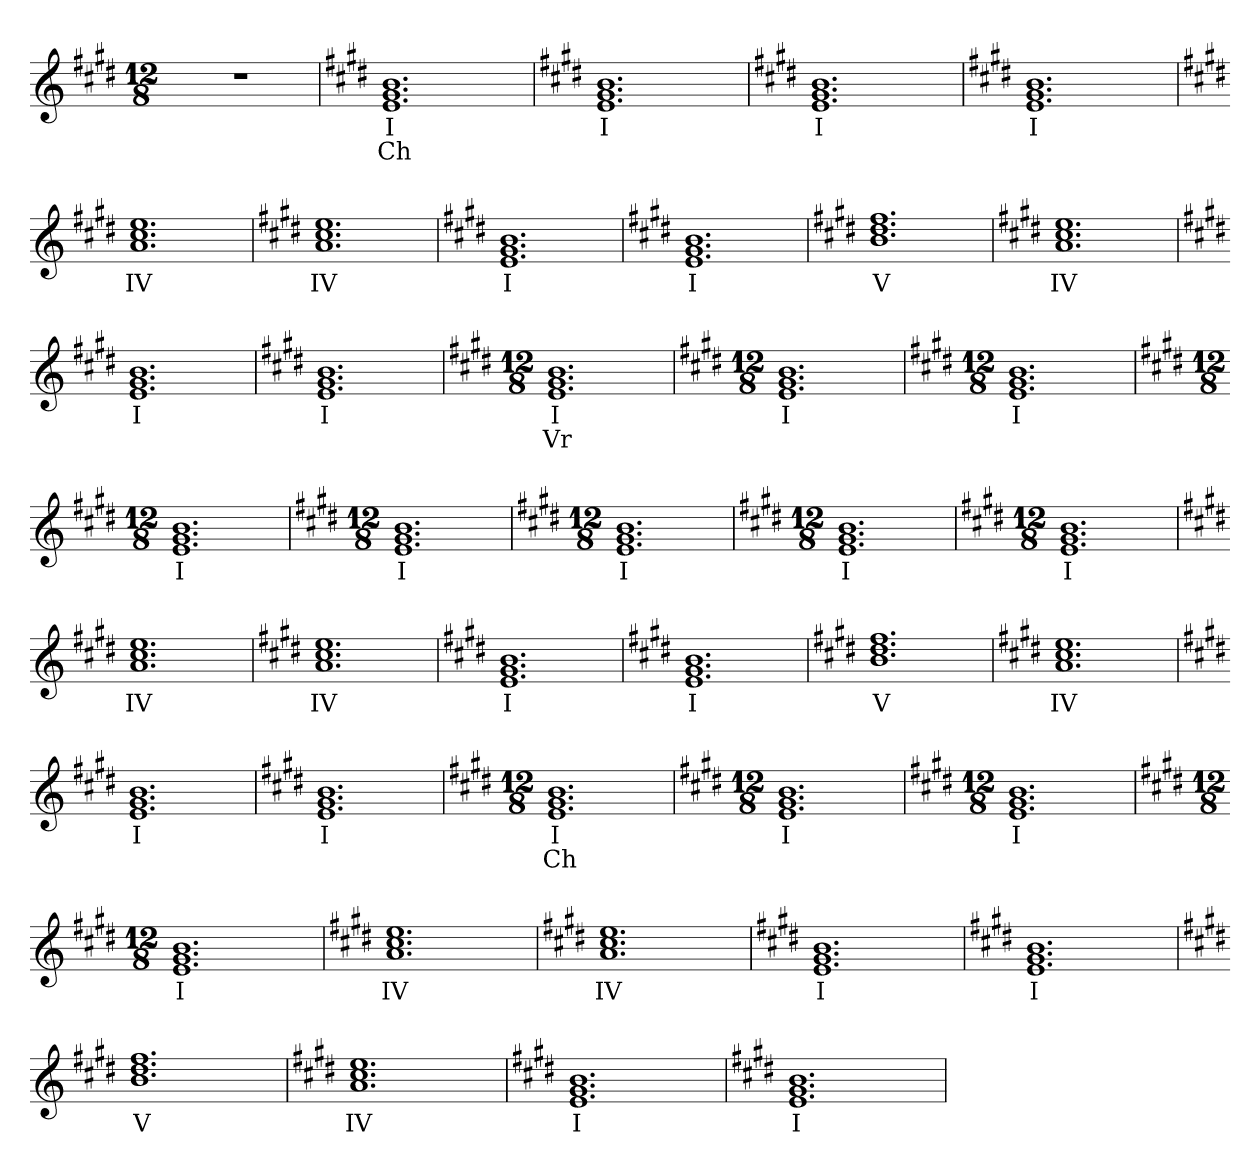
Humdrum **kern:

**kern	**text	**text
*part1	*part1	*part1
*staff1	*staff1	*staff1
*k[f#c#g#d#]	*	*
*E:	*	*
*M12/8	*	*
=	=	=
1.r	.	.
=	=	=
*k[f#c#g#d#]	*	*
*E:	*	*
1.e 1.g# 1.b	I	Ch
=	=	=
*k[f#c#g#d#]	*	*
*E:	*	*
1.e 1.g# 1.b	I	.
=	=	=
*k[f#c#g#d#]	*	*
*E:	*	*
1.e 1.g# 1.b	I	.
=	=	=
*k[f#c#g#d#]	*	*
*E:	*	*
1.e 1.g# 1.b	I	.
=	=	=
*k[f#c#g#d#]	*	*
*E:	*	*
1.a 1.cc# 1.ee	IV	.
=	=	=
*k[f#c#g#d#]	*	*
*E:	*	*
1.a 1.cc# 1.ee	IV	.
=	=	=
*k[f#c#g#d#]	*	*
*E:	*	*
1.e 1.g# 1.b	I	.
=	=	=
*k[f#c#g#d#]	*	*
*E:	*	*
1.e 1.g# 1.b	I	.
=	=	=
*k[f#c#g#d#]	*	*
*E:	*	*
1.b 1.dd# 1.ff#	V	.
=	=	=
*k[f#c#g#d#]	*	*
*E:	*	*
1.a 1.cc# 1.ee	IV	.
=	=	=
*k[f#c#g#d#]	*	*
*E:	*	*
1.e 1.g# 1.b	I	.
=	=	=
*k[f#c#g#d#]	*	*
*E:	*	*
1.e 1.g# 1.b	I	.
=	=	=
*k[f#c#g#d#]	*	*
*E:	*	*
*M12/8	*	*
1.e 1.g# 1.b	I	Vr
=	=	=
*k[f#c#g#d#]	*	*
*E:	*	*
*M12/8	*	*
1.e 1.g# 1.b	I	.
=	=	=
*k[f#c#g#d#]	*	*
*E:	*	*
*M12/8	*	*
1.e 1.g# 1.b	I	.
=	=	=
*k[f#c#g#d#]	*	*
*E:	*	*
*M12/8	*	*
1.e 1.g# 1.b	I	.
=	=	=
*k[f#c#g#d#]	*	*
*E:	*	*
*M12/8	*	*
1.e 1.g# 1.b	I	.
=	=	=
*k[f#c#g#d#]	*	*
*E:	*	*
*M12/8	*	*
1.e 1.g# 1.b	I	.
=	=	=
*k[f#c#g#d#]	*	*
*E:	*	*
*M12/8	*	*
1.e 1.g# 1.b	I	.
=	=	=
*k[f#c#g#d#]	*	*
*E:	*	*
*M12/8	*	*
1.e 1.g# 1.b	I	.
=	=	=
*k[f#c#g#d#]	*	*
*E:	*	*
1.a 1.cc# 1.ee	IV	.
=	=	=
*k[f#c#g#d#]	*	*
*E:	*	*
1.a 1.cc# 1.ee	IV	.
=	=	=
*k[f#c#g#d#]	*	*
*E:	*	*
1.e 1.g# 1.b	I	.
=	=	=
*k[f#c#g#d#]	*	*
*E:	*	*
1.e 1.g# 1.b	I	.
=	=	=
*k[f#c#g#d#]	*	*
*E:	*	*
1.b 1.dd# 1.ff#	V	.
=	=	=
*k[f#c#g#d#]	*	*
*E:	*	*
1.a 1.cc# 1.ee	IV	.
=	=	=
*k[f#c#g#d#]	*	*
*E:	*	*
1.e 1.g# 1.b	I	.
=	=	=
*k[f#c#g#d#]	*	*
*E:	*	*
1.e 1.g# 1.b	I	.
=	=	=
*k[f#c#g#d#]	*	*
*E:	*	*
*M12/8	*	*
1.e 1.g# 1.b	I	Ch
=	=	=
*k[f#c#g#d#]	*	*
*E:	*	*
*M12/8	*	*
1.e 1.g# 1.b	I	.
=	=	=
*k[f#c#g#d#]	*	*
*E:	*	*
*M12/8	*	*
1.e 1.g# 1.b	I	.
=	=	=
*k[f#c#g#d#]	*	*
*E:	*	*
*M12/8	*	*
1.e 1.g# 1.b	I	.
=	=	=
*k[f#c#g#d#]	*	*
*E:	*	*
1.a 1.cc# 1.ee	IV	.
=	=	=
*k[f#c#g#d#]	*	*
*E:	*	*
1.a 1.cc# 1.ee	IV	.
=	=	=
*k[f#c#g#d#]	*	*
*E:	*	*
1.e 1.g# 1.b	I	.
=	=	=
*k[f#c#g#d#]	*	*
*E:	*	*
1.e 1.g# 1.b	I	.
=	=	=
*k[f#c#g#d#]	*	*
*E:	*	*
1.b 1.dd# 1.ff#	V	.
=	=	=
*k[f#c#g#d#]	*	*
*E:	*	*
1.a 1.cc# 1.ee	IV	.
=	=	=
*k[f#c#g#d#]	*	*
*E:	*	*
1.e 1.g# 1.b	I	.
=	=	=
*k[f#c#g#d#]	*	*
*E:	*	*
1.e 1.g# 1.b	I	.
=	=	=
*-	*-	*-
